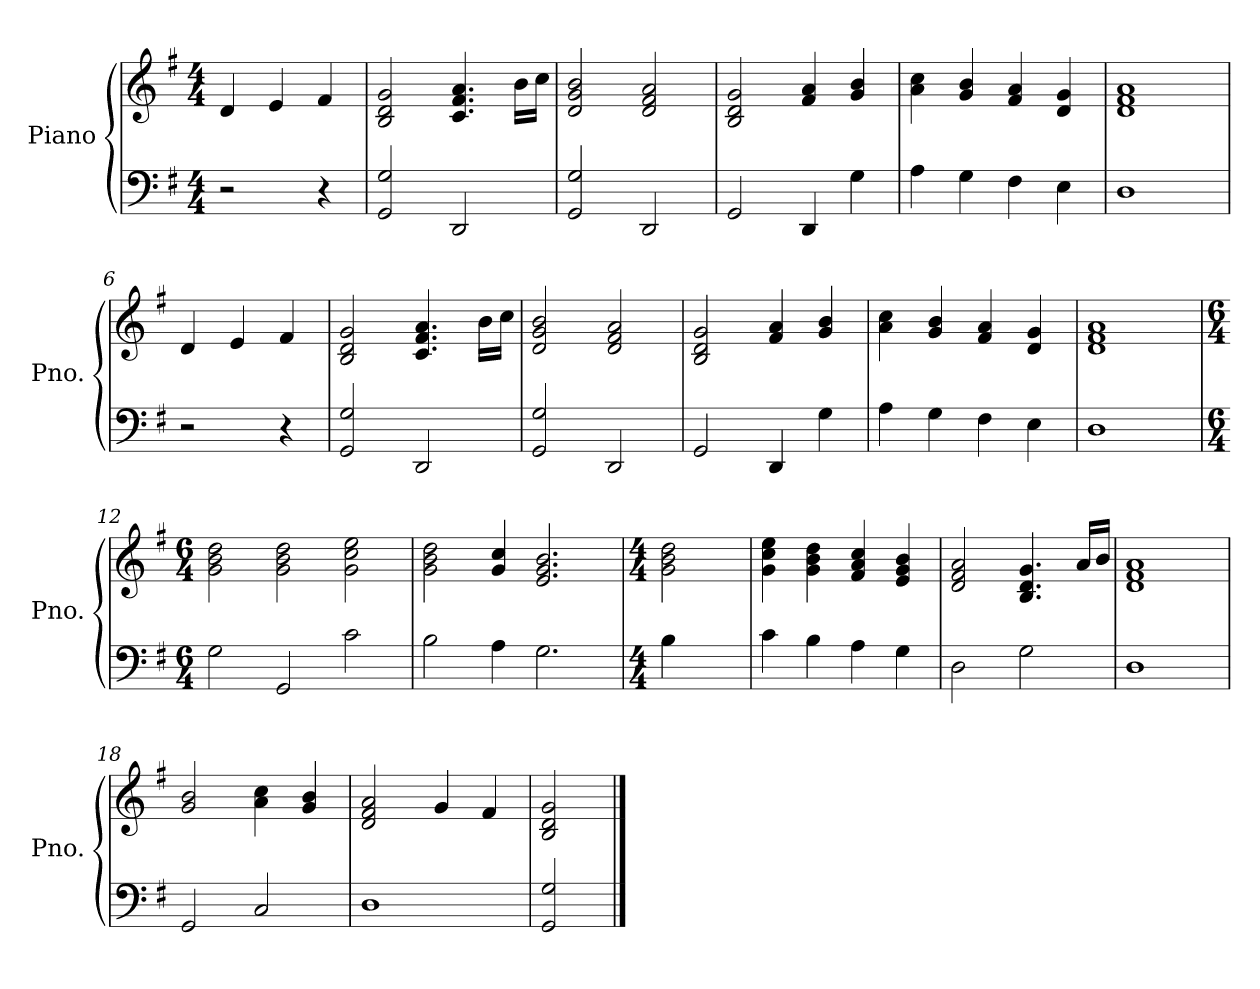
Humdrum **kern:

**kern	**kern
*part1	*part1
*staff2	*staff1
*I"Piano	*
*I'Pno.	*
*clefF4	*clefG2
*k[f#]	*k[f#]
*M4/4	*M4/4
=	=
2r	4d/
.	4e/
4r	4f#/
=1	=1
2GG/ 2G/	2B/ 2d/ 2g/
2DD/	4.c/ 4.f#/ 4.a/
.	16b\LL
.	16cc\JJ
=2	=2
2GG/ 2G/	2d/ 2g/ 2b/
2DD/	2d/ 2f#/ 2a/
=3	=3
2GG/	2B/ 2d/ 2g/
4DD/	4f#/ 4a/
4G\	4g/ 4b/
=4	=4
4A\	4a\ 4cc\
4G\	4g/ 4b/
4F#\	4f#/ 4a/
4E\	4d/ 4g/
=5	=5
1D	1d 1f# 1a
=6	=6
2r	4d/
.	4e/
4r	4f#/
=7	=7
2GG/ 2G/	2B/ 2d/ 2g/
2DD/	4.c/ 4.f#/ 4.a/
.	16b\LL
.	16cc\JJ
=8	=8
2GG/ 2G/	2d/ 2g/ 2b/
2DD/	2d/ 2f#/ 2a/
=9	=9
2GG/	2B/ 2d/ 2g/
4DD/	4f#/ 4a/
4G\	4g/ 4b/
!!LO:LB:g=z
=10	=10
4A\	4a\ 4cc\
4G\	4g/ 4b/
4F#\	4f#/ 4a/
4E\	4d/ 4g/
=11	=11
1D	1d 1f# 1a
=12	=12
*M6/4	*M6/4
2G\	2g\ 2b\ 2dd\
2GG/	2g\ 2b\ 2dd\
2c\	2g\ 2cc\ 2ee\
=13	=13
2B\	2g\ 2b\ 2dd\
4A\	4g/ 4cc/
2.G\	2.e/ 2.g/ 2.b/
=14	=14
*M4/4	*M4/4
4B\	2g\ 2b\ 2dd\
4G\yy	.
=15	=15
4c\	4g\ 4cc\ 4ee\
4B\	4g\ 4b\ 4dd\
4A\	4f#/ 4a/ 4cc/
4G\	4e/ 4g/ 4b/
=16	=16
2D\	2d/ 2f#/ 2a/
2G\	4.B/ 4.d/ 4.g/
.	16a/LL
.	16b/JJ
=17	=17
1D	1d 1f# 1a
=18	=18
2GG/	2g/ 2b/
2C/	4a\ 4cc\
.	4g/ 4b/
=19	=19
1D	2d/ 2f#/ 2a/
.	4g/
.	4f#/
=20	=20
2GG/ 2G/	2B/ 2d/ 2g/
==	==
*-	*-
